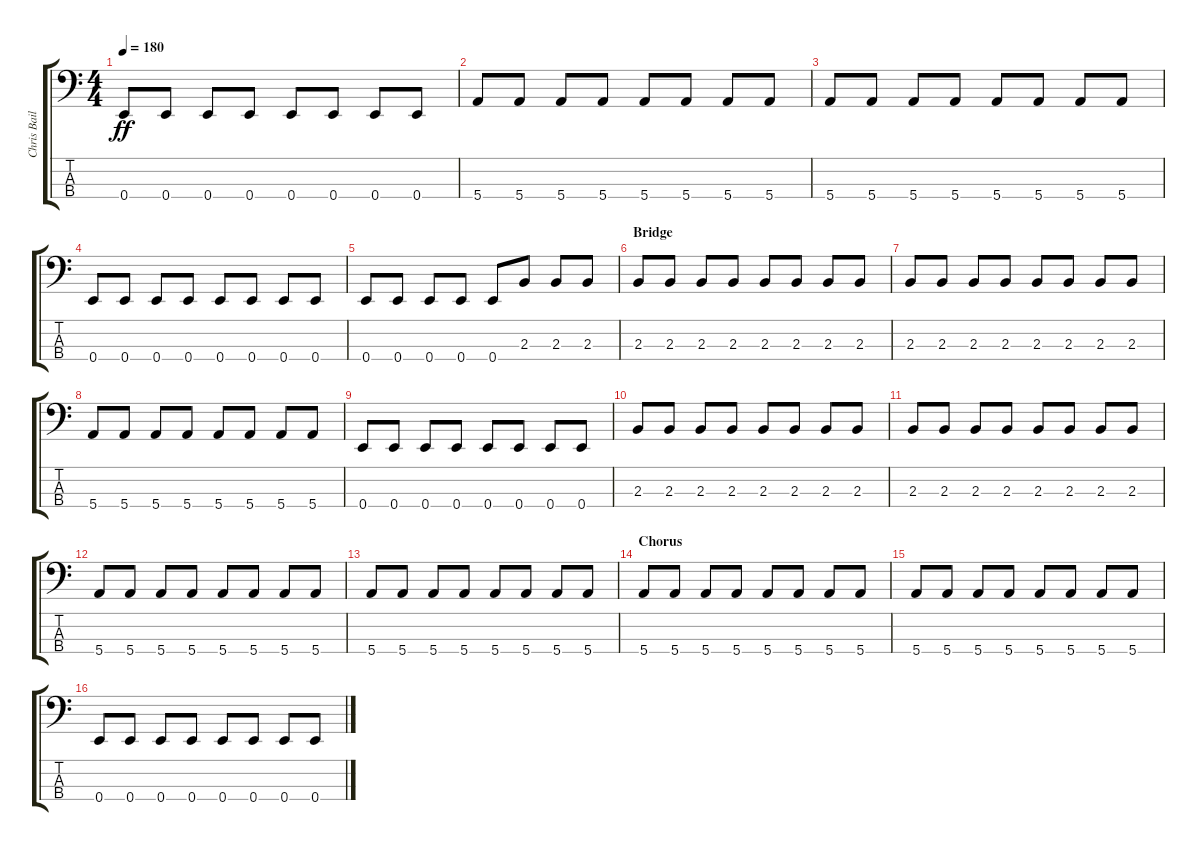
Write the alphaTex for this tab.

\track ("Chris Bailey" "Chris Bail") {instrument electricbasspick}
\staff {score tabs}
\tuning (G2 D2 A1 E1) {hide}
\ts (4 4)
\tempo 180
\clef f4
\ks c
0.4.8{dy ff} 0.4.8 0.4.8 0.4.8 0.4.8 0.4.8 0.4.8 0.4.8 |
5.4.8 5.4.8 5.4.8 5.4.8 5.4.8 5.4.8 5.4.8 5.4.8 |
5.4.8 5.4.8 5.4.8 5.4.8 5.4.8 5.4.8 5.4.8 5.4.8 |
0.4.8 0.4.8 0.4.8 0.4.8 0.4.8 0.4.8 0.4.8 0.4.8 |
0.4.8 0.4.8 0.4.8 0.4.8 0.4.8 2.3.8 2.3.8 2.3.8 |
\section ("" "Bridge")
2.3.8 2.3.8 2.3.8 2.3.8 2.3.8 2.3.8 2.3.8 2.3.8 |
2.3.8 2.3.8 2.3.8 2.3.8 2.3.8 2.3.8 2.3.8 2.3.8 |
5.4.8 5.4.8 5.4.8 5.4.8 5.4.8 5.4.8 5.4.8 5.4.8 |
0.4.8 0.4.8 0.4.8 0.4.8 0.4.8 0.4.8 0.4.8 0.4.8 |
2.3.8 2.3.8 2.3.8 2.3.8 2.3.8 2.3.8 2.3.8 2.3.8 |
2.3.8 2.3.8 2.3.8 2.3.8 2.3.8 2.3.8 2.3.8 2.3.8 |
5.4.8 5.4.8 5.4.8 5.4.8 5.4.8 5.4.8 5.4.8 5.4.8 |
5.4.8 5.4.8 5.4.8 5.4.8 5.4.8 5.4.8 5.4.8 5.4.8 |
\section ("" "Chorus")
5.4.8 5.4.8 5.4.8 5.4.8 5.4.8 5.4.8 5.4.8 5.4.8 |
5.4.8 5.4.8 5.4.8 5.4.8 5.4.8 5.4.8 5.4.8 5.4.8 |
0.4.8 0.4.8 0.4.8 0.4.8 0.4.8 0.4.8 0.4.8 0.4.8
